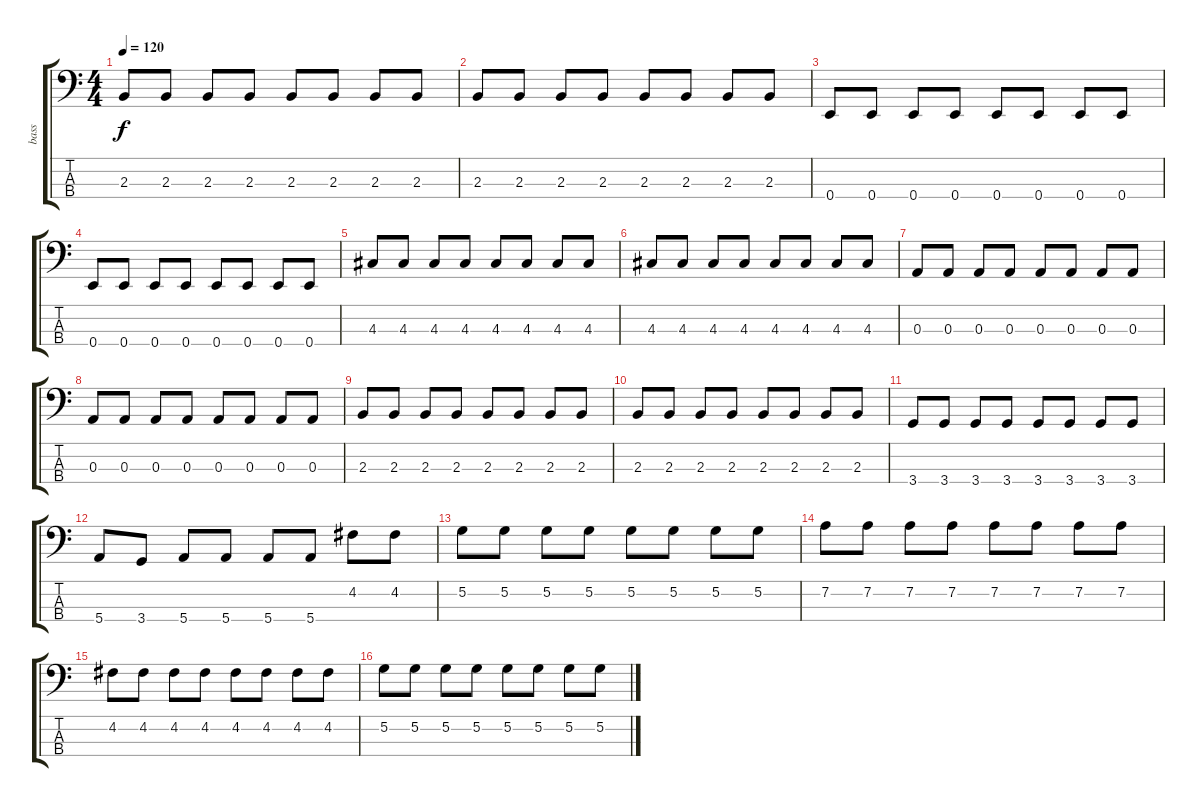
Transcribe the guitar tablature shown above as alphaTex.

\track ("bass" "bass") {instrument electricbassfinger}
\staff {score tabs}
\tuning (G2 D2 A1 E1) {hide}
\ts (4 4)
\tempo 120
\clef f4
\ks c
2.3.8{dy f} 2.3.8 2.3.8 2.3.8 2.3.8 2.3.8 2.3.8 2.3.8 |
2.3.8 2.3.8 2.3.8 2.3.8 2.3.8 2.3.8 2.3.8 2.3.8 |
0.4.8 0.4.8 0.4.8 0.4.8 0.4.8 0.4.8 0.4.8 0.4.8 |
0.4.8 0.4.8 0.4.8 0.4.8 0.4.8 0.4.8 0.4.8 0.4.8 |
4.3.8 4.3.8 4.3.8 4.3.8 4.3.8 4.3.8 4.3.8 4.3.8 |
4.3.8 4.3.8 4.3.8 4.3.8 4.3.8 4.3.8 4.3.8 4.3.8 |
0.3.8 0.3.8 0.3.8 0.3.8 0.3.8 0.3.8 0.3.8 0.3.8 |
0.3.8 0.3.8 0.3.8 0.3.8 0.3.8 0.3.8 0.3.8 0.3.8 |
2.3.8 2.3.8 2.3.8 2.3.8 2.3.8 2.3.8 2.3.8 2.3.8 |
2.3.8 2.3.8 2.3.8 2.3.8 2.3.8 2.3.8 2.3.8 2.3.8 |
3.4.8 3.4.8 3.4.8 3.4.8 3.4.8 3.4.8 3.4.8 3.4.8 |
5.4.8 3.4.8 5.4.8 5.4.8 5.4.8 5.4.8 4.2.8 4.2.8 |
5.2.8 5.2.8 5.2.8 5.2.8 5.2.8 5.2.8 5.2.8 5.2.8 |
7.2.8 7.2.8 7.2.8 7.2.8 7.2.8 7.2.8 7.2.8 7.2.8 |
4.2.8 4.2.8 4.2.8 4.2.8 4.2.8 4.2.8 4.2.8 4.2.8 |
5.2.8 5.2.8 5.2.8 5.2.8 5.2.8 5.2.8 5.2.8 5.2.8
